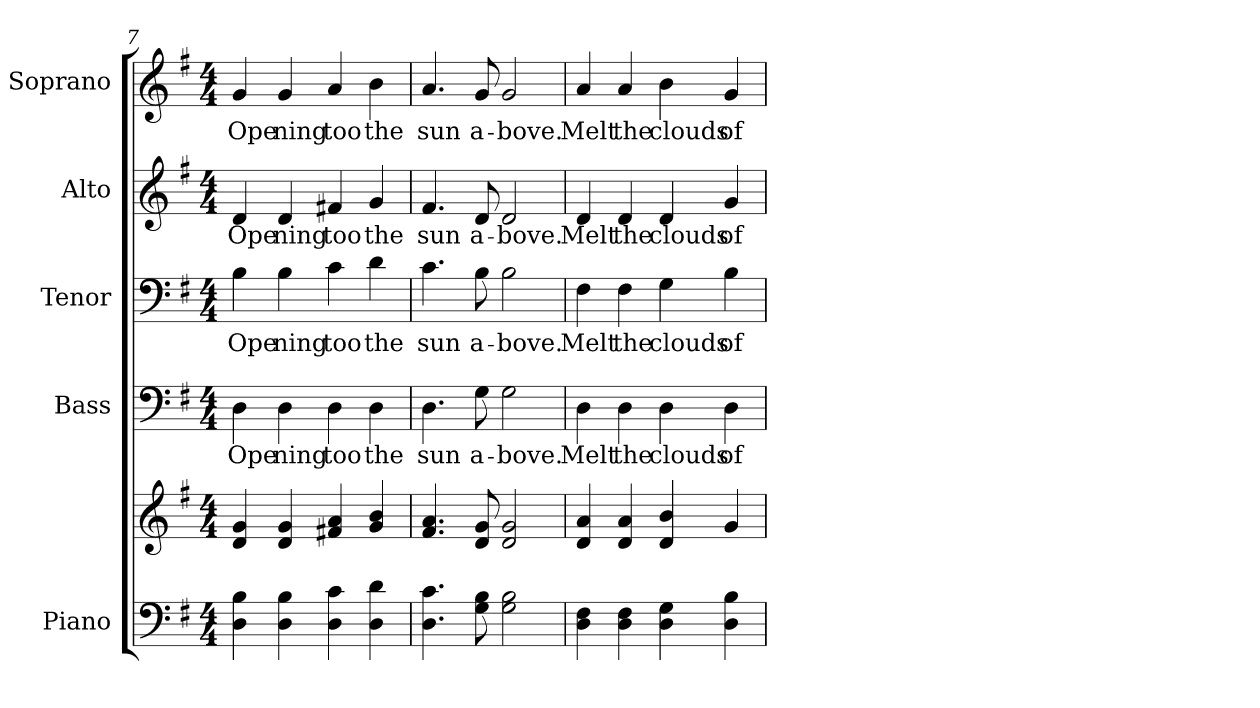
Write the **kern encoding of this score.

**kern	**kern	**kern	**text	**kern	**text	**kern	**text	**kern	**text
*part5	*part5	*part4	*part4	*part3	*part3	*part2	*part2	*part1	*part1
*staff6	*staff5	*staff4	*staff4	*staff3	*staff3	*staff2	*staff2	*staff1	*staff1
*I"Piano	*	*I"Bass	*	*I"Tenor	*	*I"Alto	*	*I"Soprano	*
*I'Pno.	*	*I'B.	*	*I'T.	*	*I'A.	*	*I'S.	*
!!LO:PB:g=z
*clefF4	*clefG2	*clefF4	*	*clefF4	*	*clefG2	*	*clefG2	*
*k[f#]	*k[f#]	*k[f#]	*	*k[f#]	*	*k[f#]	*	*k[f#]	*
*G:	*G:	*G:	*	*G:	*	*G:	*	*G:	*
*M4/4	*M4/4	*M4/4	*	*M4/4	*	*M4/4	*	*M4/4	*
=7	=7	=7	=7	=7	=7	=7	=7	=7	=7
!	!	!	!LO:LY:b:color=#000000	!	!	!	!	!	!
!	!	!	!	!	!LO:LY:b:color=#000000	!	!	!	!
!	!	!	!	!	!	!	!LO:LY:b:color=#000000	!	!
!	!	!	!	!	!	!	!	!	!LO:LY:b:color=#000000
4Di\ 4Bi	4di/ 4gi	4Di\	Ope	4Bi\	Ope	4di/	Ope	4gi/	Ope
!	!	!	!LO:LY:b:color=#000000	!	!	!	!	!	!
!	!	!	!	!	!LO:LY:b:color=#000000	!	!	!	!
!	!	!	!	!	!	!	!LO:LY:b:color=#000000	!	!
!	!	!	!	!	!	!	!	!	!LO:LY:b:color=#000000
4Di\ 4Bi	4di/ 4gi	4Di\	ning	4Bi\	ning	4di/	ning	4gi/	ning
!	!	!	!LO:LY:b:color=#000000	!	!	!	!	!	!
!	!	!	!	!	!LO:LY:b:color=#000000	!	!	!	!
!	!	!	!	!	!	!	!LO:LY:b:color=#000000	!	!
!	!	!	!	!	!	!	!	!	!LO:LY:b:color=#000000
4Di\ 4ci	4f#Xi/ 4ai	4Di\	too	4ci\	too	4f#Xi/	too	4ai/	too
!	!	!	!LO:LY:b:color=#000000	!	!	!	!	!	!
!	!	!	!	!	!LO:LY:b:color=#000000	!	!	!	!
!	!	!	!	!	!	!	!LO:LY:b:color=#000000	!	!
!	!	!	!	!	!	!	!	!	!LO:LY:b:color=#000000
4Di\ 4di	4gi/ 4bi	4Di\	the	4di\	the	4gi/	the	4bi\	the
=8	=8	=8	=8	=8	=8	=8	=8	=8	=8
!	!	!	!LO:LY:b:color=#000000	!	!	!	!	!	!
!	!	!	!	!	!LO:LY:b:color=#000000	!	!	!	!
!	!	!	!	!	!	!	!LO:LY:b:color=#000000	!	!
!	!	!	!	!	!	!	!	!	!LO:LY:b:color=#000000
4.Di\ 4.ci	4.f#i/ 4.ai	4.Di\	sun	4.ci\	sun	4.f#i/	sun	4.ai/	sun
!	!	!	!LO:LY:b:color=#000000	!	!	!	!	!	!
!	!	!	!	!	!LO:LY:b:color=#000000	!	!	!	!
!	!	!	!	!	!	!	!LO:LY:b:color=#000000	!	!
!	!	!	!	!	!	!	!	!	!LO:LY:b:color=#000000
8Gi\ 8Bi	8di/ 8gi	8Gi\	a-	8Bi\	a-	8di/	a-	8gi/	a-
!	!	!	!LO:LY:b:color=#000000	!	!	!	!	!	!
!	!	!	!	!	!LO:LY:b:color=#000000	!	!	!	!
!	!	!	!	!	!	!	!LO:LY:b:color=#000000	!	!
!	!	!	!	!	!	!	!	!	!LO:LY:b:color=#000000
2Gi\ 2Bi	2di/ 2gi	2Gi\	-bove.	2Bi\	-bove.	2di/	-bove.	2gi/	-bove.
!!LO:PB:g=z
=9	=9	=9	=9	=9	=9	=9	=9	=9	=9
!	!	!	!LO:LY:b:color=#000000	!	!	!	!	!	!
!	!	!	!	!	!LO:LY:b:color=#000000	!	!	!	!
!	!	!	!	!	!	!	!LO:LY:b:color=#000000	!	!
!	!	!	!	!	!	!	!	!	!LO:LY:b:color=#000000
4Di\ 4F#i	4di/ 4ai	4Di\	Melt	4F#i\	Melt	4di/	Melt	4ai/	Melt
!	!	!	!LO:LY:b:color=#000000	!	!	!	!	!	!
!	!	!	!	!	!LO:LY:b:color=#000000	!	!	!	!
!	!	!	!	!	!	!	!LO:LY:b:color=#000000	!	!
!	!	!	!	!	!	!	!	!	!LO:LY:b:color=#000000
4Di\ 4F#i	4di/ 4ai	4Di\	the	4F#i\	the	4di/	the	4ai/	the
!	!	!	!LO:LY:b:color=#000000	!	!	!	!	!	!
!	!	!	!	!	!LO:LY:b:color=#000000	!	!	!	!
!	!	!	!	!	!	!	!LO:LY:b:color=#000000	!	!
!	!	!	!	!	!	!	!	!	!LO:LY:b:color=#000000
4Di\ 4Gi	4di/ 4bi	4Di\	clouds	4Gi\	clouds	4di/	clouds	4bi\	clouds
!	!	!	!LO:LY:b:color=#000000	!	!	!	!	!	!
!	!	!	!	!	!LO:LY:b:color=#000000	!	!	!	!
!	!	!	!	!	!	!	!LO:LY:b:color=#000000	!	!
!	!	!	!	!	!	!	!	!	!LO:LY:b:color=#000000
4Di\ 4Bi	4gi/	4Di\	of	4Bi\	of	4gi/	of	4gi/	of
=	=	=	=	=	=	=	=	=	=
*-	*-	*-	*-	*-	*-	*-	*-	*-	*-
